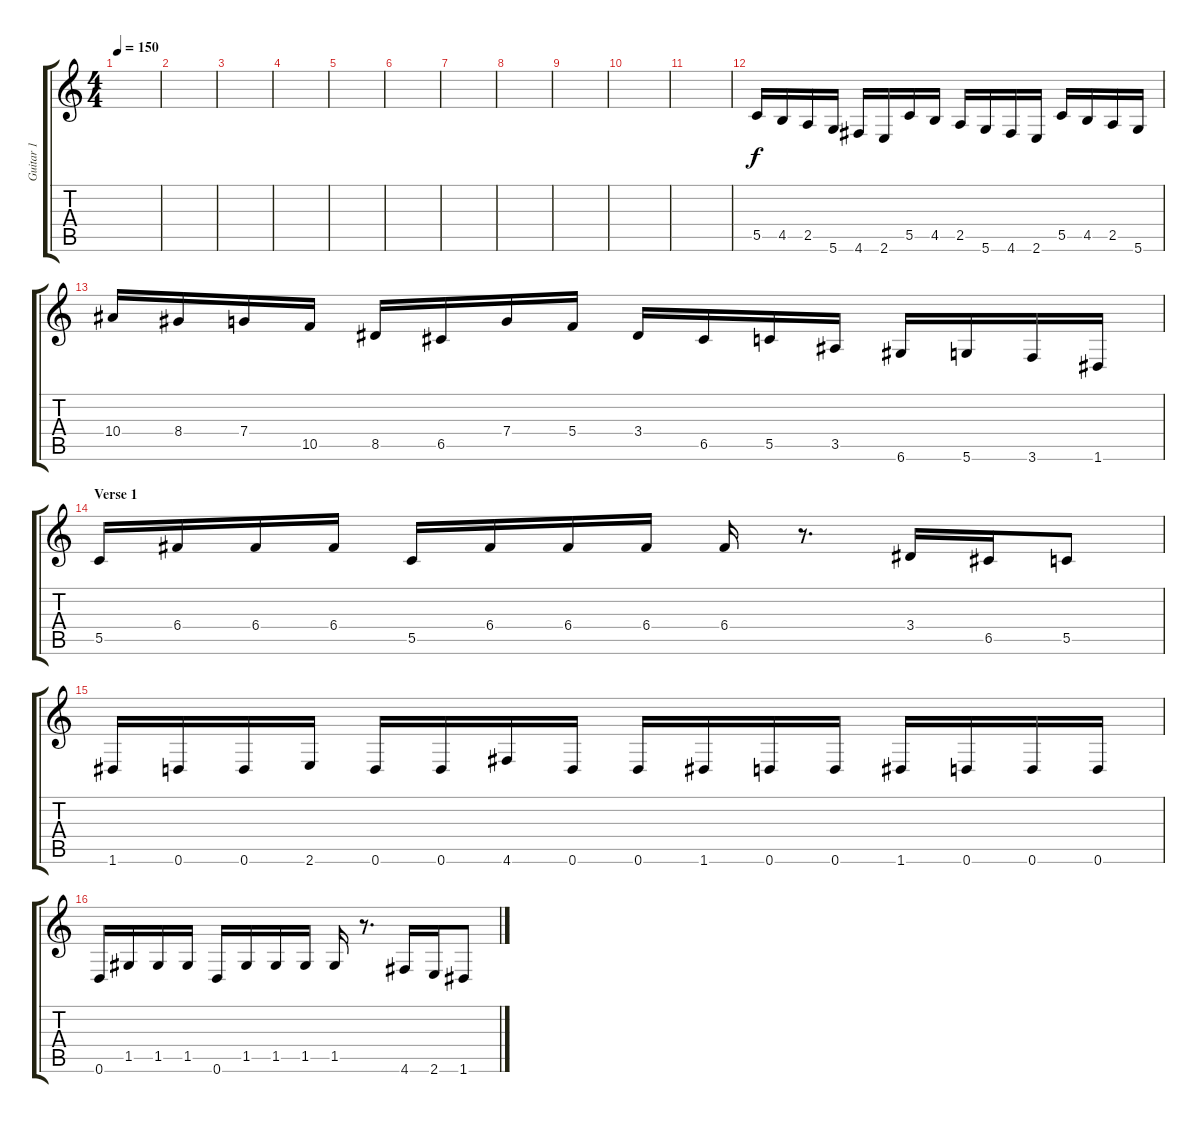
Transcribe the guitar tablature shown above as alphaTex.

\track ("Guitar 1" "Guitar 1") {instrument distortionguitar}
\staff {score tabs}
\tuning (D4 A3 F3 C3 G2 D2) {hide}
\ts (4 4)
\tempo 150
\clef g2
\ks c
|
|
|
|
|
|
|
|
|
|
|
5.5.16 4.5.16 2.5.16 5.6.16 4.6.16 2.6.16 5.5.16 4.5.16 2.5.16 5.6.16 4.6.16 2.6.16 5.5.16 4.5.16 2.5.16 5.6.16 |
10.4.16 8.4.16 7.4.16 10.5.16 8.5.16 6.5.16 7.4.16 5.4.16 3.4.16 6.5.16 5.5.16 3.5.16 6.6.16 5.6.16 3.6.16 1.6.16 |
\section ("" "Verse 1")
5.5.16 6.4.16 6.4.16 6.4.16 5.5.16 6.4.16 6.4.16 6.4.16 6.4.16 r.8{d} 3.4.16 6.5.16 5.5.8 |
1.6.16 0.6.16 0.6.16 2.6.16 0.6.16 0.6.16 4.6.16 0.6.16 0.6.16 1.6.16 0.6.16 0.6.16 1.6.16 0.6.16 0.6.16 0.6.16 |
0.6.16 1.5.16 1.5.16 1.5.16 0.6.16 1.5.16 1.5.16 1.5.16 1.5.16 r.8{d} 4.6.16 2.6.16 1.6.8
